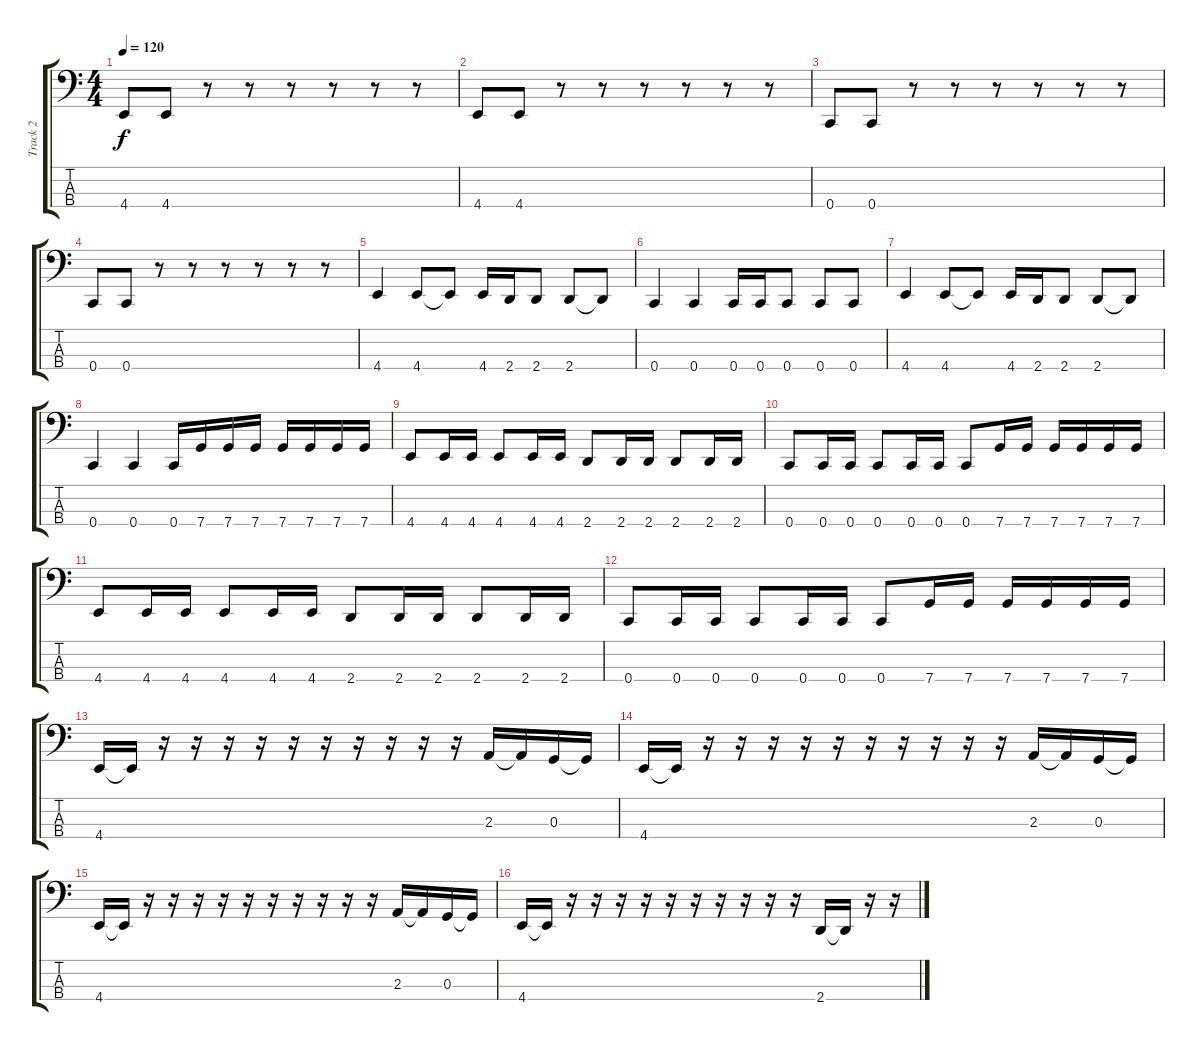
\track ("Track 2" "Track 2") {instrument fretlessbass}
\staff {score tabs}
\tuning (F2 C2 G1 C1) {hide}
\ts (4 4)
\tempo 120
\clef f4
\ks c
4.4.8{dy f} 4.4.8 r.8 r.8 r.8 r.8 r.8 r.8 |
4.4.8 4.4.8 r.8 r.8 r.8 r.8 r.8 r.8 |
0.4.8 0.4.8 r.8 r.8 r.8 r.8 r.8 r.8 |
0.4.8 0.4.8 r.8 r.8 r.8 r.8 r.8 r.8 |
4.4.4 4.4.8 4.4{t}.8 4.4.16 2.4.16 2.4.8 2.4.8 2.4{t}.8 |
0.4.4 0.4.4 0.4.16 0.4.16 0.4.8 0.4.8 0.4.8 |
4.4.4 4.4.8 4.4{t}.8 4.4.16 2.4.16 2.4.8 2.4.8 2.4{t}.8 |
0.4.4 0.4.4 0.4.16 7.4.16 7.4.16 7.4.16 7.4.16 7.4.16 7.4.16 7.4.16 |
4.4.8 4.4.16 4.4.16 4.4.8 4.4.16 4.4.16 2.4.8 2.4.16 2.4.16 2.4.8 2.4.16 2.4.16 |
0.4.8 0.4.16 0.4.16 0.4.8 0.4.16 0.4.16 0.4.8 7.4.16 7.4.16 7.4.16 7.4.16 7.4.16 7.4.16 |
4.4.8 4.4.16 4.4.16 4.4.8 4.4.16 4.4.16 2.4.8 2.4.16 2.4.16 2.4.8 2.4.16 2.4.16 |
0.4.8 0.4.16 0.4.16 0.4.8 0.4.16 0.4.16 0.4.8 7.4.16 7.4.16 7.4.16 7.4.16 7.4.16 7.4.16 |
4.4.16 4.4{t}.16 r.16 r.16 r.16 r.16 r.16 r.16 r.16 r.16 r.16 r.16 2.3.16 2.3{t}.16 0.3.16 0.3{t}.16 |
4.4.16 4.4{t}.16 r.16 r.16 r.16 r.16 r.16 r.16 r.16 r.16 r.16 r.16 2.3.16 2.3{t}.16 0.3.16 0.3{t}.16 |
4.4.16 4.4{t}.16 r.16 r.16 r.16 r.16 r.16 r.16 r.16 r.16 r.16 r.16 2.3.16 2.3{t}.16 0.3.16 0.3{t}.16 |
4.4.16 4.4{t}.16 r.16 r.16 r.16 r.16 r.16 r.16 r.16 r.16 r.16 r.16 2.4.16 2.4{t}.16 r.16 r.16
